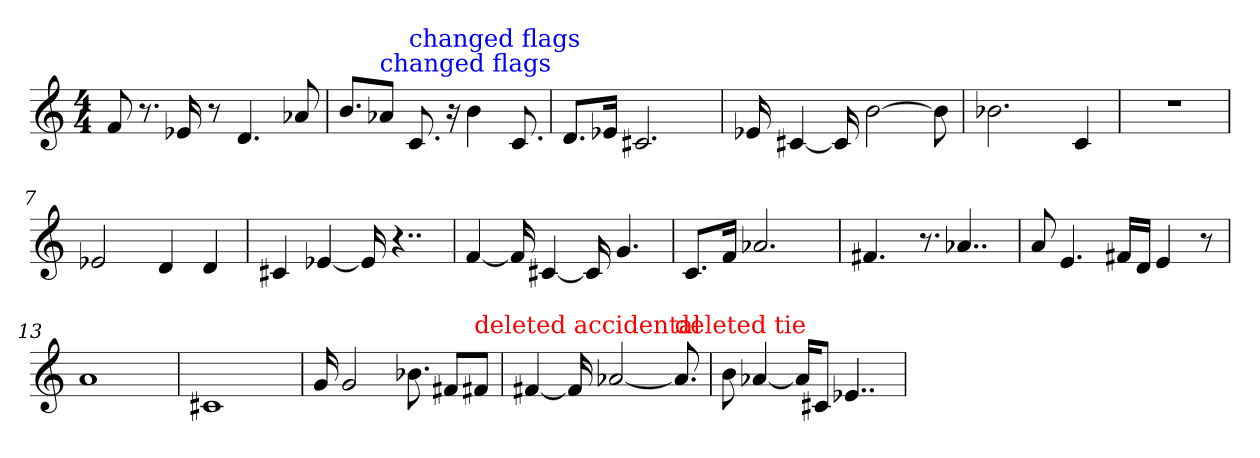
**kern
*part1
*staff1
*M4/4
=1
8f
8.r
16e-X
8r
4.d
8a-X
=2
8.bL
!LO:TX:color=#0000FF:t=changed flags
8a-XiJ
!LO:TX:color=#0000FF:t=changed flags
8.ci
16r
4b
8.c
=3
8.dL
16e-XJk
2.c#X
=4
16e-X
[4c#X
16c#]
[2b
8b]
=5
2.b-X
4c
=6
1r
=7
2e-X
4d
4d
=8
4c#X
[4e-X
16e-]
4..r
=9
[4f
16f]
[4c#X
16c#]
4.g
=10
8.cL
16fJk
2.a-X
=11
4.f#X
8.r
4..a-X
=12
8a
4.e
16f#XLL
16dJJ
4e
8r
=13
1a
=14
1c#X
=15
16g
2g
8.b-X
8f#XL
!LO:TX:color=#FF0000:t=deleted accidental
8f#XjJ
=16
[4f#X
16f#]
[2a-X
!LO:TX:color=#FF0000:t=deleted tie
8.a-j]
=17
8b
[4a-X
16a-KL]
8c#XJ
4..e-X
=
*-
